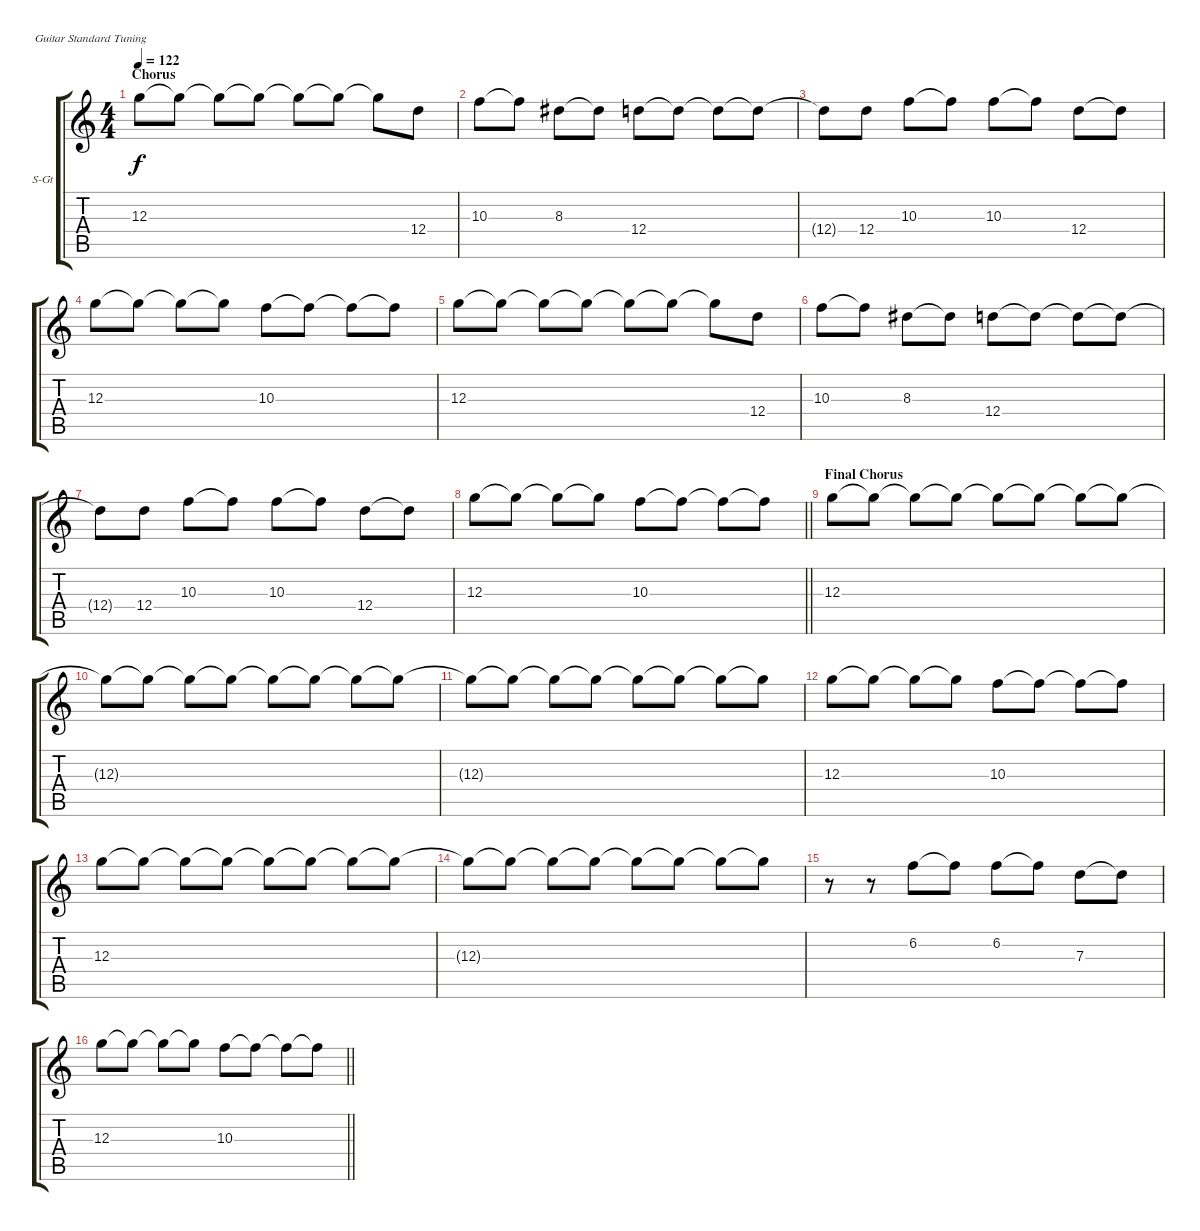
\bracketExtendMode groupsimilarinstruments
\firstSystemTrackNameOrientation horizontal
\otherSystemsTrackNameOrientation horizontal
\track ("Vocals [Chester Bennington]" "S-Gt") {instrument oboe}
\staff {score tabs}
\tuning (E4 B3 G3 D3 A2 E2)
\displaytranspose 12
\ts (4 4)
\section ("" "Chorus")
\tempo 122
\clef g2
\ks c
12.3.8{dy f} 12.3{t}.8 12.3{t}.8 12.3{t}.8 12.3{t}.8 12.3{t}.8 12.3{t}.8 12.4.8 |
10.3.8 10.3{t}.8 8.3.8 8.3{t}.8 12.4.8 12.4{t}.8 12.4{t}.8 12.4{t}.8 |
12.4{t}.8 12.4.8 10.3.8 10.3{t}.8 10.3.8 10.3{t}.8 12.4.8 12.4{t}.8 |
12.3.8 12.3{t}.8 12.3{t}.8 12.3{t}.8 10.3.8 10.3{t}.8 10.3{t}.8 10.3{t}.8 |
12.3.8 12.3{t}.8 12.3{t}.8 12.3{t}.8 12.3{t}.8 12.3{t}.8 12.3{t}.8 12.4.8 |
10.3.8 10.3{t}.8 8.3.8 8.3{t}.8 12.4.8 12.4{t}.8 12.4{t}.8 12.4{t}.8 |
12.4{t}.8 12.4.8 10.3.8 10.3{t}.8 10.3.8 10.3{t}.8 12.4.8 12.4{t}.8 |
\barLineRight lightlight
12.3.8 12.3{t}.8 12.3{t}.8 12.3{t}.8 10.3.8 10.3{t}.8 10.3{t}.8 10.3{t}.8 |
\section ("" "Final Chorus")
12.3.8 12.3{t}.8 12.3{t}.8 12.3{t}.8 12.3{t}.8 12.3{t}.8 12.3{t}.8 12.3{t}.8 |
12.3{t}.8 12.3{t}.8 12.3{t}.8 12.3{t}.8 12.3{t}.8 12.3{t}.8 12.3{t}.8 12.3{t}.8 |
12.3{t}.8 12.3{t}.8 12.3{t}.8 12.3{t}.8 12.3{t}.8 12.3{t}.8 12.3{t}.8 12.3{t}.8 |
12.3.8 12.3{t}.8 12.3{t}.8 12.3{t}.8 10.3.8 10.3{t}.8 10.3{t}.8 10.3{t}.8 |
12.3.8 12.3{t}.8 12.3{t}.8 12.3{t}.8 12.3{t}.8 12.3{t}.8 12.3{t}.8 12.3{t}.8 |
12.3{t}.8 12.3{t}.8 12.3{t}.8 12.3{t}.8 12.3{t}.8 12.3{t}.8 12.3{t}.8 12.3{t}.8 |
r.8 r.8 6.2.8 6.2{t}.8 6.2.8 6.2{t}.8 7.3.8 7.3{t}.8 |
\barLineRight lightlight
12.3.8 12.3{t}.8 12.3{t}.8 12.3{t}.8 10.3.8 10.3{t}.8 10.3{t}.8 10.3{t}.8
